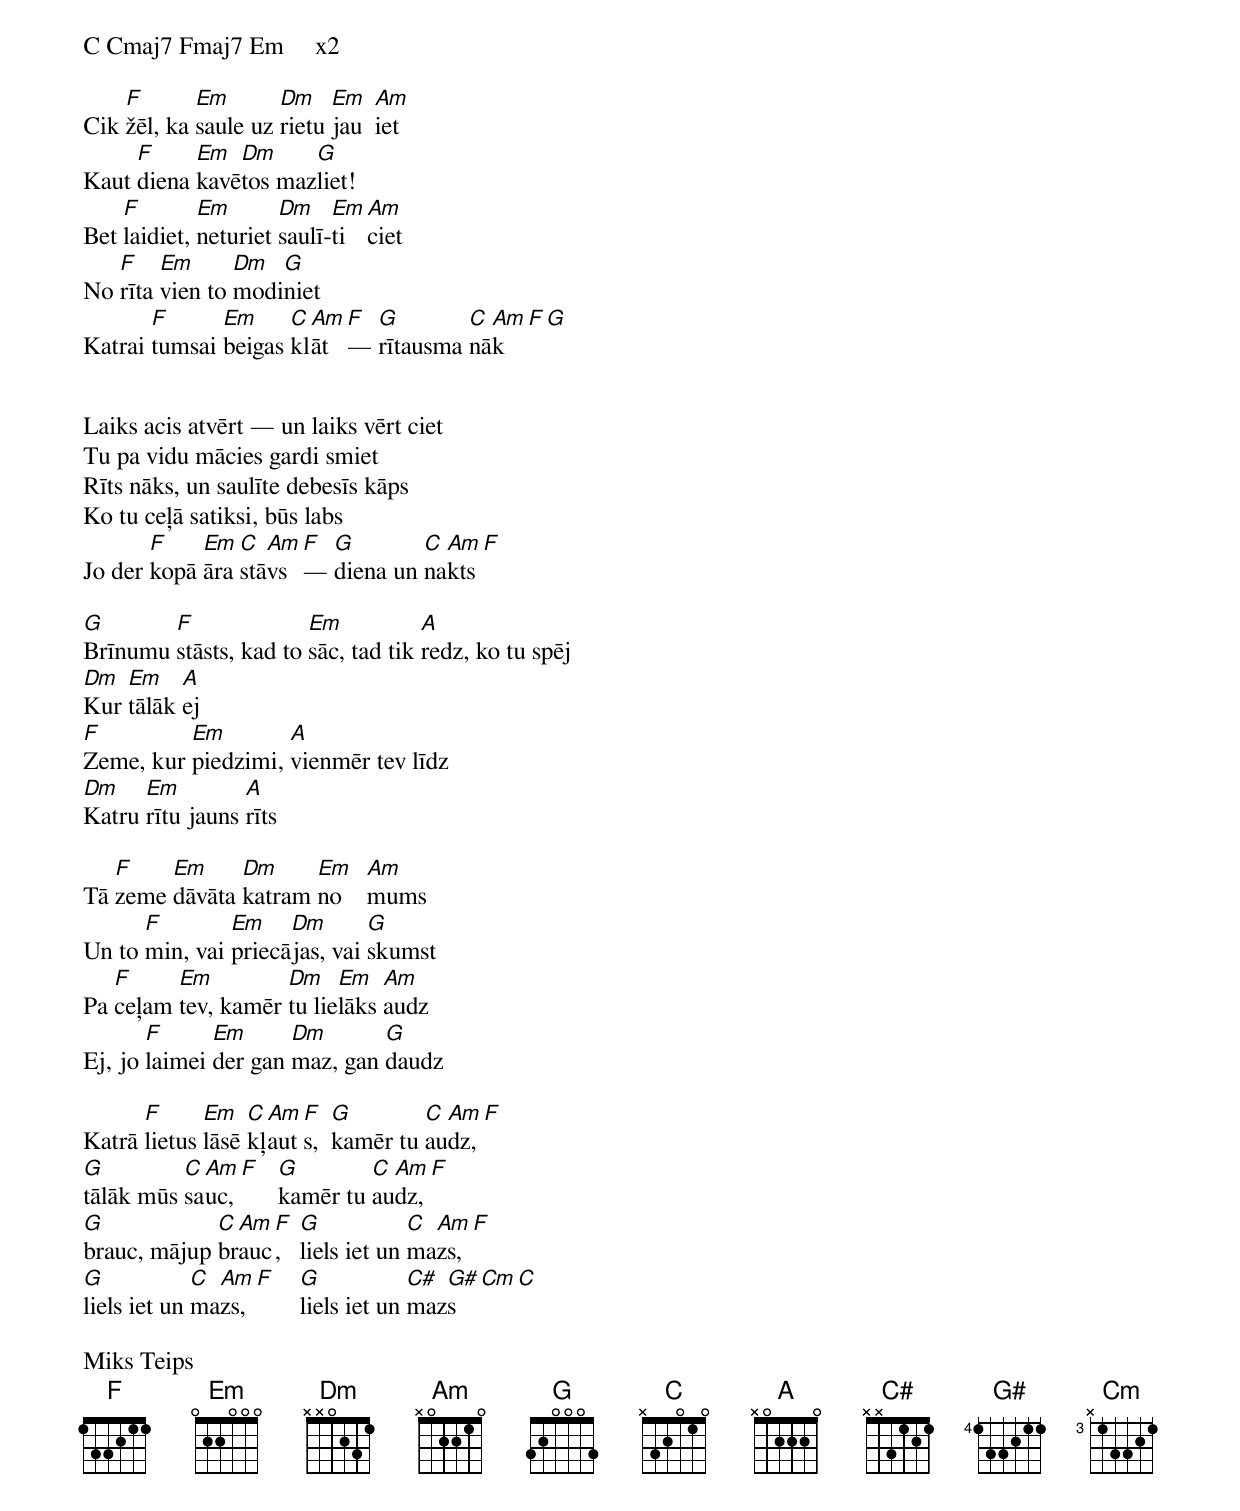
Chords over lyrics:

C Cmaj7 Fmaj7 Em     x2

    F       Em       Dm    Em   Am
Cik žēl, ka saule uz rietu jau  iet
     F     Em  Dm     G
Kaut diena kavētos mazliet!
    F        Em       Dm    Em  Am
Bet laidiet, neturiet saulī-ti  ciet
   F    Em      Dm  G
No rīta vien to modiniet
       F      Em     C Am F G        C Am F G
Katrai tumsai beigas klāt — rītausma nāk


Laiks acis atvērt — un laiks vērt ciet
Tu pa vidu mācies gardi smiet
Rīts nāks, un saulīte debesīs kāps
Ko tu ceļā satiksi, būs labs
       F    Em  C  Am F G        C Am F
Jo der kopā āra stāvs — diena un nakts

G       F              Em           A
Brīnumu stāsts, kad to sāc, tad tik redz, ko tu spēj
Dm  Em    A
Kur tālāk ej
F         Em        A
Zeme, kur piedzimi, vienmēr tev līdz
Dm    Em         A
Katru rītu jauns rīts

   F    Em     Dm     Em    Am
Tā zeme dāvāta katram no    mums
      F        Em    Dm       G
Un to min, vai priecājas, vai skumst
   F     Em         Dm    Em   Am
Pa ceļam tev, kamēr tu lielāks audz
       F      Em      Dm       G
Ej, jo laimei der gan maz, gan daudz

      F      Em   C Am F   G        C Am F
Katrā lietus lāsē kļauts,  kamēr tu audz,
G         C Am F  G        C Am F
tālāk mūs sauc,   kamēr tu audz,
G            C Am F   G            C Am F
brauc, mājup brauc,   liels iet un mazs,
G            C Am F   G            C# G# Cm C
liels iet un mazs,    liels iet un mazs

Miks Teips
